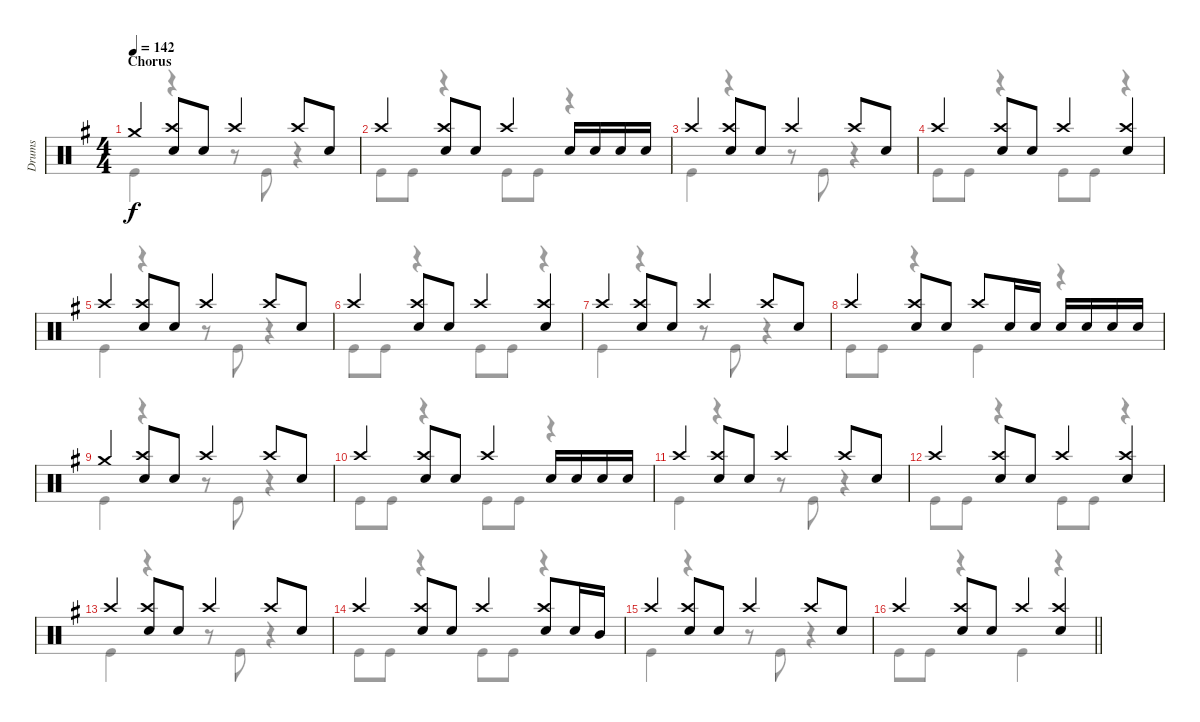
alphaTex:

\track ("Drums" "Drums") {instrument percussion}
\staff {score}
\articulation defaults
\voice
\ts (4 4)
\section ("" "Chorus")
\tempo 142
\clef neutral
\ks g "Crash medium (hit)".4{dy f}
("Crash high (hit)" "Electric Snare (hit)").8 "Electric Snare (hit)".8 "Crash high (hit)".4 "Crash high (hit)".8 "Electric Snare (hit)".8 |
"Crash high (hit)".4 ("Crash high (hit)" "Electric Snare (hit)").8 "Electric Snare (hit)".8 "Crash high (hit)".4 "Electric Snare (hit)".16 "Electric Snare (hit)".16 "Electric Snare (hit)".16 "Electric Snare (hit)".16 |
"Crash high (hit)".4 ("Crash high (hit)" "Electric Snare (hit)").8 "Electric Snare (hit)".8 "Crash high (hit)".4 "Crash high (hit)".8 "Electric Snare (hit)".8 |
"Crash high (hit)".4 ("Crash high (hit)" "Electric Snare (hit)").8 "Electric Snare (hit)".8 "Crash high (hit)".4 ("Crash high (hit)" "Electric Snare (hit)").4 |
"Crash high (hit)".4 ("Crash high (hit)" "Electric Snare (hit)").8 "Electric Snare (hit)".8 "Crash high (hit)".4 "Crash high (hit)".8 "Electric Snare (hit)".8 |
"Crash high (hit)".4 ("Crash high (hit)" "Electric Snare (hit)").8 "Electric Snare (hit)".8 "Crash high (hit)".4 ("Crash high (hit)" "Electric Snare (hit)").4 |
"Crash high (hit)".4 ("Crash high (hit)" "Electric Snare (hit)").8 "Electric Snare (hit)".8 "Crash high (hit)".4 "Crash high (hit)".8 "Electric Snare (hit)".8 |
"Crash high (hit)".4 ("Crash high (hit)" "Electric Snare (hit)").8 "Electric Snare (hit)".8 "Crash high (hit)".8 "Electric Snare (hit)".16 "Electric Snare (hit)".16 "Electric Snare (hit)".16 "Electric Snare (hit)".16 "Electric Snare (hit)".16 "Electric Snare (hit)".16 |
"Crash medium (hit)".4 ("Crash high (hit)" "Electric Snare (hit)").8 "Electric Snare (hit)".8 "Crash high (hit)".4 "Crash high (hit)".8 "Electric Snare (hit)".8 |
"Crash high (hit)".4 ("Crash high (hit)" "Electric Snare (hit)").8 "Electric Snare (hit)".8 "Crash high (hit)".4 "Electric Snare (hit)".16 "Electric Snare (hit)".16 "Electric Snare (hit)".16 "Electric Snare (hit)".16 |
"Crash high (hit)".4 ("Crash high (hit)" "Electric Snare (hit)").8 "Electric Snare (hit)".8 "Crash high (hit)".4 "Crash high (hit)".8 "Electric Snare (hit)".8 |
"Crash high (hit)".4 ("Crash high (hit)" "Electric Snare (hit)").8 "Electric Snare (hit)".8 "Crash high (hit)".4 ("Crash high (hit)" "Electric Snare (hit)").4 |
"Crash high (hit)".4 ("Crash high (hit)" "Electric Snare (hit)").8 "Electric Snare (hit)".8 "Crash high (hit)".4 "Crash high (hit)".8 "Electric Snare (hit)".8 |
"Crash high (hit)".4 ("Crash high (hit)" "Electric Snare (hit)").8 "Electric Snare (hit)".8 "Crash high (hit)".4 ("Crash high (hit)" "Electric Snare (hit)").8 "Electric Snare (hit)".16 "Mid Tom (hit)".16 |
"Crash high (hit)".4 ("Crash high (hit)" "Electric Snare (hit)").8 "Electric Snare (hit)".8 "Crash high (hit)".4 "Crash high (hit)".8 "Electric Snare (hit)".8 |
\barLineRight lightlight "Crash high (hit)".4
("Crash high (hit)" "Electric Snare (hit)").8 "Electric Snare (hit)".8 "Crash high (hit)".4 ("Crash high (hit)" "Electric Snare (hit)").4
\voice
\clef neutral
\ottava regular
\simile none
\ks g "Kick (hit)".4{dy f}
r.4 r.8 "Kick (hit)".8 r.4 |
"Kick (hit)".8 "Kick (hit)".8 r.4 "Kick (hit)".8 "Kick (hit)".8 r.4 |
"Kick (hit)".4 r.4 r.8 "Kick (hit)".8 r.4 |
"Kick (hit)".8 "Kick (hit)".8 r.4 "Kick (hit)".8 "Kick (hit)".8 r.4 |
"Kick (hit)".4 r.4 r.8 "Kick (hit)".8 r.4 |
"Kick (hit)".8 "Kick (hit)".8 r.4 "Kick (hit)".8 "Kick (hit)".8 r.4 |
"Kick (hit)".4 r.4 r.8 "Kick (hit)".8 r.4 |
"Kick (hit)".8 "Kick (hit)".8 r.4 "Kick (hit)".4 r.4 |
"Kick (hit)".4 r.4 r.8 "Kick (hit)".8 r.4 |
"Kick (hit)".8 "Kick (hit)".8 r.4 "Kick (hit)".8 "Kick (hit)".8 r.4 |
"Kick (hit)".4 r.4 r.8 "Kick (hit)".8 r.4 |
"Kick (hit)".8 "Kick (hit)".8 r.4 "Kick (hit)".8 "Kick (hit)".8 r.4 |
"Kick (hit)".4 r.4 r.8 "Kick (hit)".8 r.4 |
"Kick (hit)".8 "Kick (hit)".8 r.4 "Kick (hit)".8 "Kick (hit)".8 r.4 |
"Kick (hit)".4 r.4 r.8 "Kick (hit)".8 r.4 |
\barLineRight lightlight "Kick (hit)".8 "Kick (hit)".8
r.4 "Kick (hit)".4 r.4
